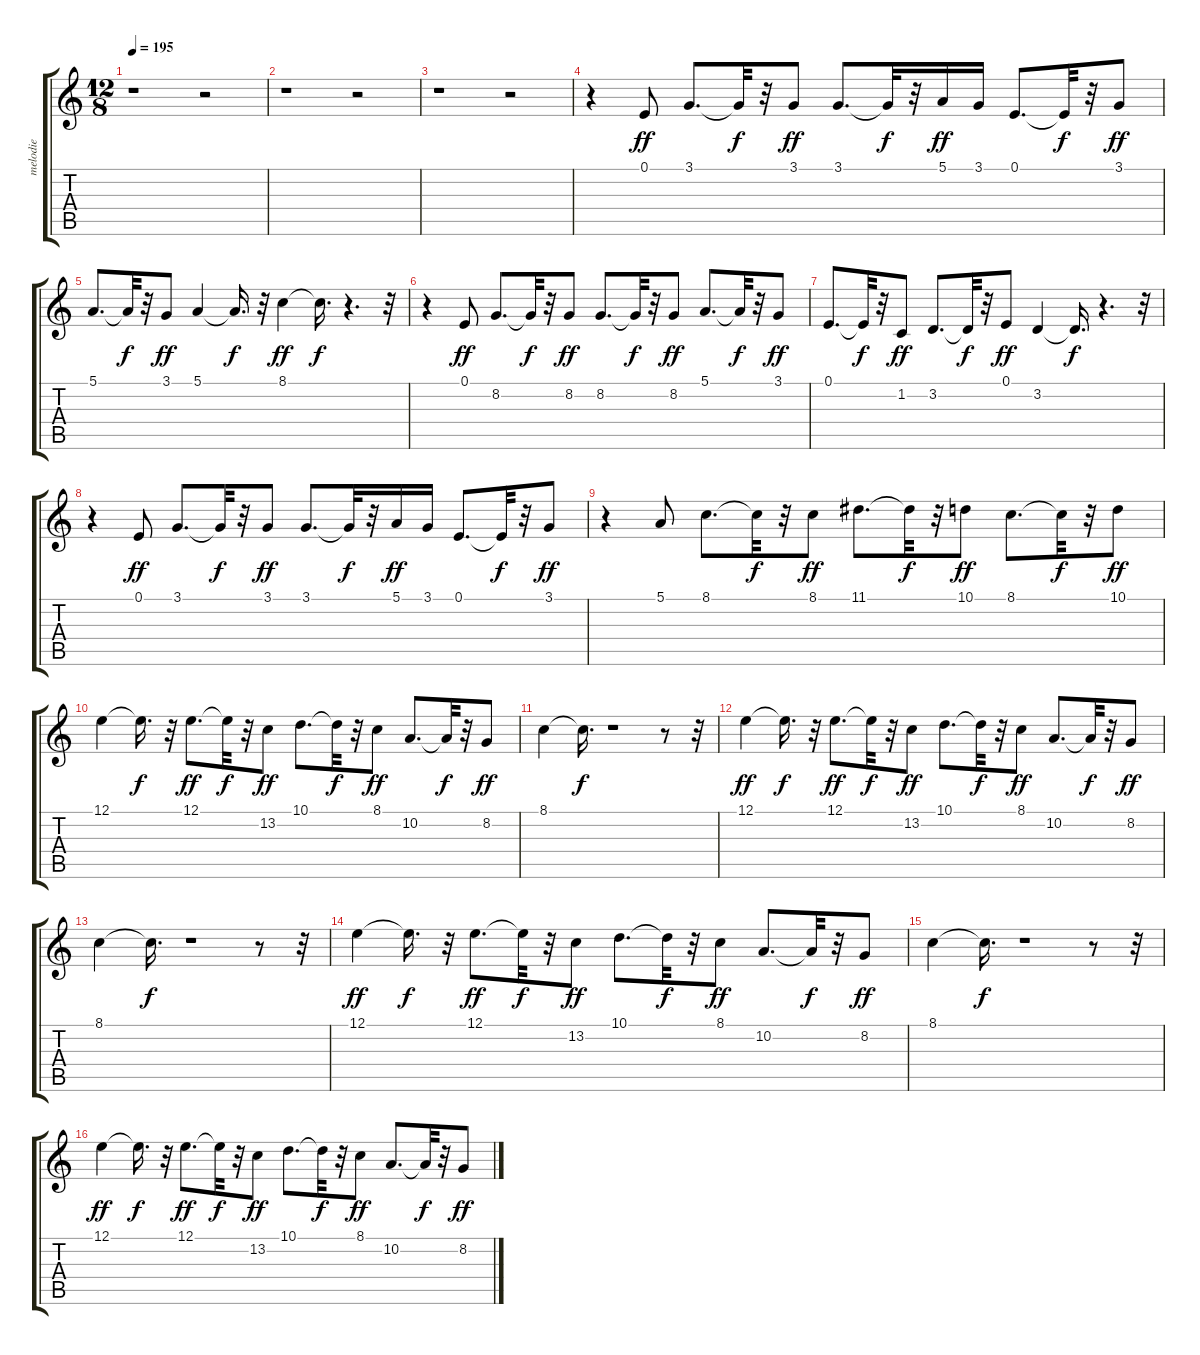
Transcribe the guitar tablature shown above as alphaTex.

\track ("melodie" "melodie") {instrument shamisen}
\staff {score tabs}
\tuning (E4 B3 G3 D3 A2 E2) {hide}
\ts (12 8)
\tempo 195
\clef g2
\ks c
r.1{dy f} r.2 |
r.1 r.2 |
r.1 r.2 |
r.4 0.1.8{dy ff} 3.1.8{d} 3.1{t}.32{dy f} r.32 3.1.8{dy ff} 3.1.8{d} 3.1{t}.32{dy f} r.32 5.1.16{dy ff} 3.1.16 0.1.8{d} 0.1{t}.32{dy f} r.32 3.1.8{dy ff} |
5.1.8{d} 5.1{t}.32{dy f} r.32 3.1.8{dy ff} 5.1.4 5.1{t}.16{d dy f} r.32 8.1.4{dy ff} 8.1{t}.16{d dy f} r.4{d} r.32 |
r.4 0.1.8{dy ff} 8.2.8{d} 8.2{t}.32{dy f} r.32 8.2.8{dy ff} 8.2.8{d} 8.2{t}.32{dy f} r.32 8.2.8{dy ff} 5.1.8{d} 5.1{t}.32{dy f} r.32 3.1.8{dy ff} |
0.1.8{d} 0.1{t}.32{dy f} r.32 1.2.8{dy ff} 3.2.8{d} 3.2{t}.32{dy f} r.32 0.1.8{dy ff} 3.2.4 3.2{t}.16{d dy f} r.4{d} r.32 |
r.4 0.1.8{dy ff} 3.1.8{d} 3.1{t}.32{dy f} r.32 3.1.8{dy ff} 3.1.8{d} 3.1{t}.32{dy f} r.32 5.1.16{dy ff} 3.1.16 0.1.8{d} 0.1{t}.32{dy f} r.32 3.1.8{dy ff} |
r.4 5.1.8 8.1.8{d} 8.1{t}.32{dy f} r.32 8.1.8{dy ff} 11.1.8{d} 11.1{t}.32{dy f} r.32 10.1.8{dy ff} 8.1.8{d} 8.1{t}.32{dy f} r.32 10.1.8{dy ff} |
12.1.4 12.1{t}.16{d dy f} r.32 12.1.8{d dy ff} 12.1{t}.32{dy f} r.32 13.2.8{dy ff} 10.1.8{d} 10.1{t}.32{dy f} r.32 8.1.8{dy ff} 10.2.8{d} 10.2{t}.32{dy f} r.32 8.2.8{dy ff} |
8.1.4 8.1{t}.16{d dy f} r.1 r.8 r.32 |
12.1.4{dy ff} 12.1{t}.16{d dy f} r.32 12.1.8{d dy ff} 12.1{t}.32{dy f} r.32 13.2.8{dy ff} 10.1.8{d} 10.1{t}.32{dy f} r.32 8.1.8{dy ff} 10.2.8{d} 10.2{t}.32{dy f} r.32 8.2.8{dy ff} |
8.1.4 8.1{t}.16{d dy f} r.1 r.8 r.32 |
12.1.4{dy ff} 12.1{t}.16{d dy f} r.32 12.1.8{d dy ff} 12.1{t}.32{dy f} r.32 13.2.8{dy ff} 10.1.8{d} 10.1{t}.32{dy f} r.32 8.1.8{dy ff} 10.2.8{d} 10.2{t}.32{dy f} r.32 8.2.8{dy ff} |
8.1.4 8.1{t}.16{d dy f} r.1 r.8 r.32 |
12.1.4{dy ff} 12.1{t}.16{d dy f} r.32 12.1.8{d dy ff} 12.1{t}.32{dy f} r.32 13.2.8{dy ff} 10.1.8{d} 10.1{t}.32{dy f} r.32 8.1.8{dy ff} 10.2.8{d} 10.2{t}.32{dy f} r.32 8.2.8{dy ff}
